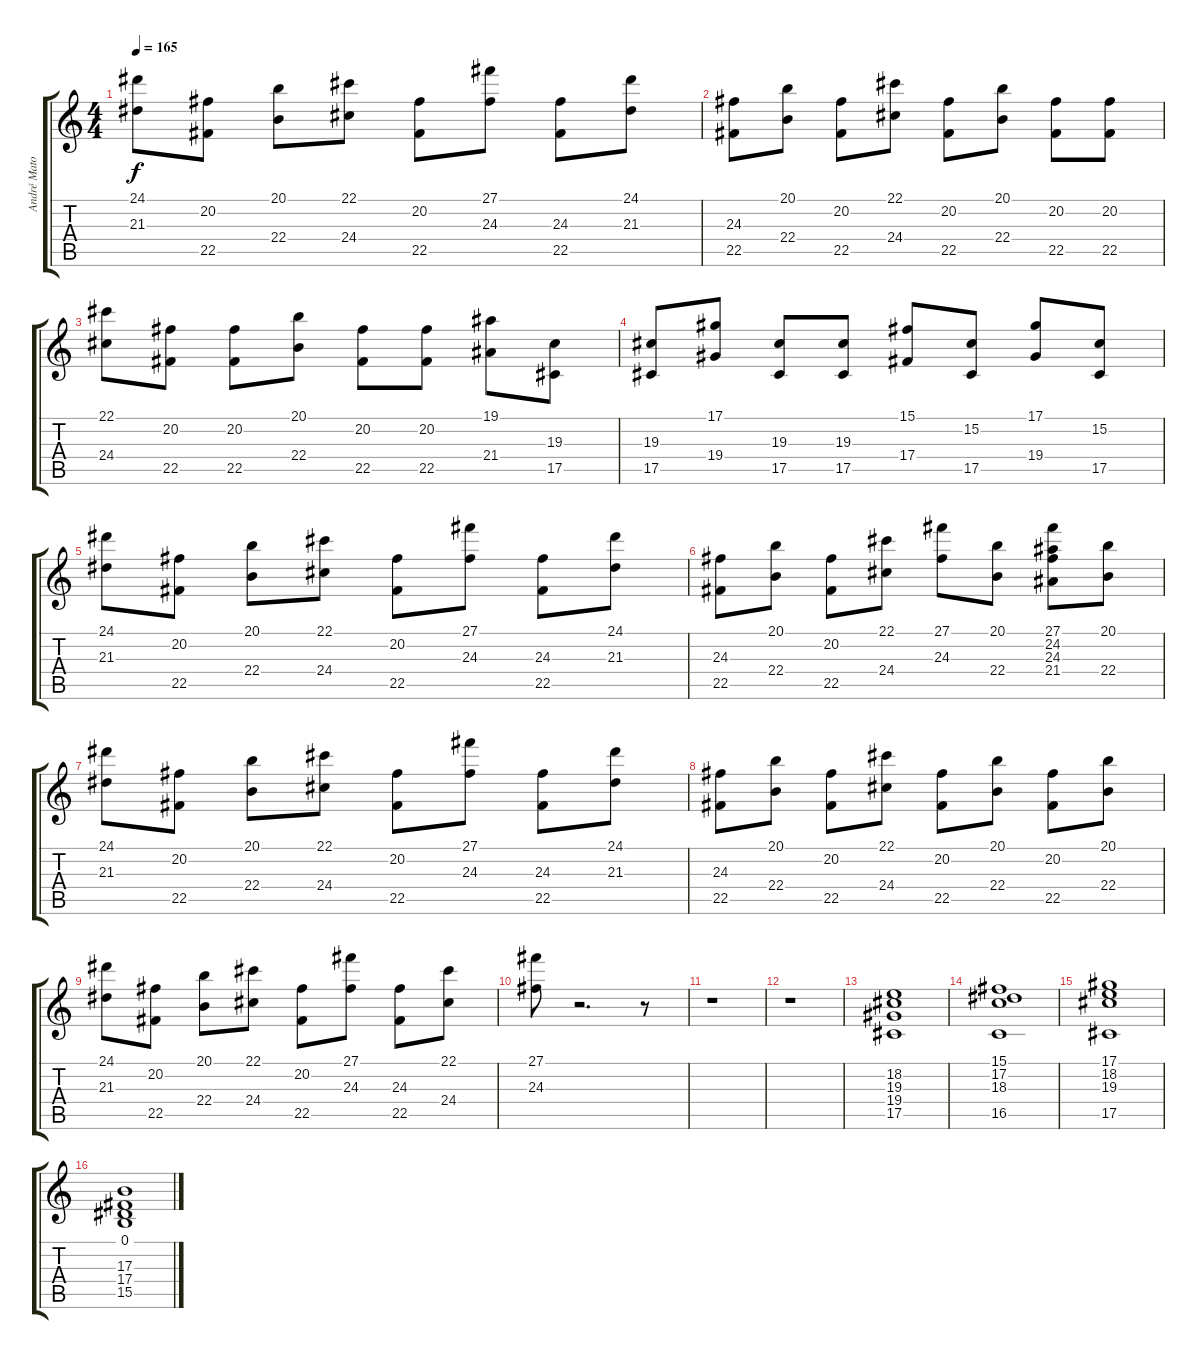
\track ("André Matos (Teclado)" "André Mato") {instrument stringensemble1}
\staff {score tabs}
\tuning (Eb4 Bb3 Gb3 Db3 Ab2 Eb2) {hide}
\ts (4 4)
\tempo 165
\clef g2
\ks c
(24.1 21.3).8{dy f} (20.2 22.5).8 (20.1 22.4).8 (22.1 24.4).8 (20.2 22.5).8 (27.1 24.3).8 (24.3 22.5).8 (24.1 21.3).8 |
(24.3 22.5).8 (20.1 22.4).8 (20.2 22.5).8 (22.1 24.4).8 (20.2 22.5).8 (20.1 22.4).8 (20.2 22.5).8 (20.2 22.5).8 |
(22.1 24.4).8 (20.2 22.5).8 (20.2 22.5).8 (20.1 22.4).8 (20.2 22.5).8 (20.2 22.5).8 (19.1 21.4).8 (19.3 17.5).8 |
(19.3 17.5).8 (17.1 19.4).8 (19.3 17.5).8 (19.3 17.5).8 (15.1 17.4).8 (15.2 17.5).8 (17.1 19.4).8 (15.2 17.5).8 |
(24.1 21.3).8 (20.2 22.5).8 (20.1 22.4).8 (22.1 24.4).8 (20.2 22.5).8 (27.1 24.3).8 (24.3 22.5).8 (24.1 21.3).8 |
(24.3 22.5).8 (20.1 22.4).8 (20.2 22.5).8 (22.1 24.4).8 (27.1 24.3).8 (20.1 22.4).8 (27.1 24.2 24.3 21.4).8 (20.1 22.4).8 |
(24.1 21.3).8 (20.2 22.5).8 (20.1 22.4).8 (22.1 24.4).8 (20.2 22.5).8 (27.1 24.3).8 (24.3 22.5).8 (24.1 21.3).8 |
(24.3 22.5).8 (20.1 22.4).8 (20.2 22.5).8 (22.1 24.4).8 (20.2 22.5).8 (20.1 22.4).8 (20.2 22.5).8 (20.1 22.4).8 |
(24.1 21.3).8 (20.2 22.5).8 (20.1 22.4).8 (22.1 24.4).8 (20.2 22.5).8 (27.1 24.3).8 (24.3 22.5).8 (22.1 24.4).8 |
(27.1 24.3).8 r.2{d} r.8 |
r.1 |
r.1 |
(18.2 19.3 19.4 17.5).1 |
(15.1 17.2 18.3 16.5).1 |
(17.1 18.2 19.3 17.5).1 |
(0.1 17.3 17.4 15.5).1
